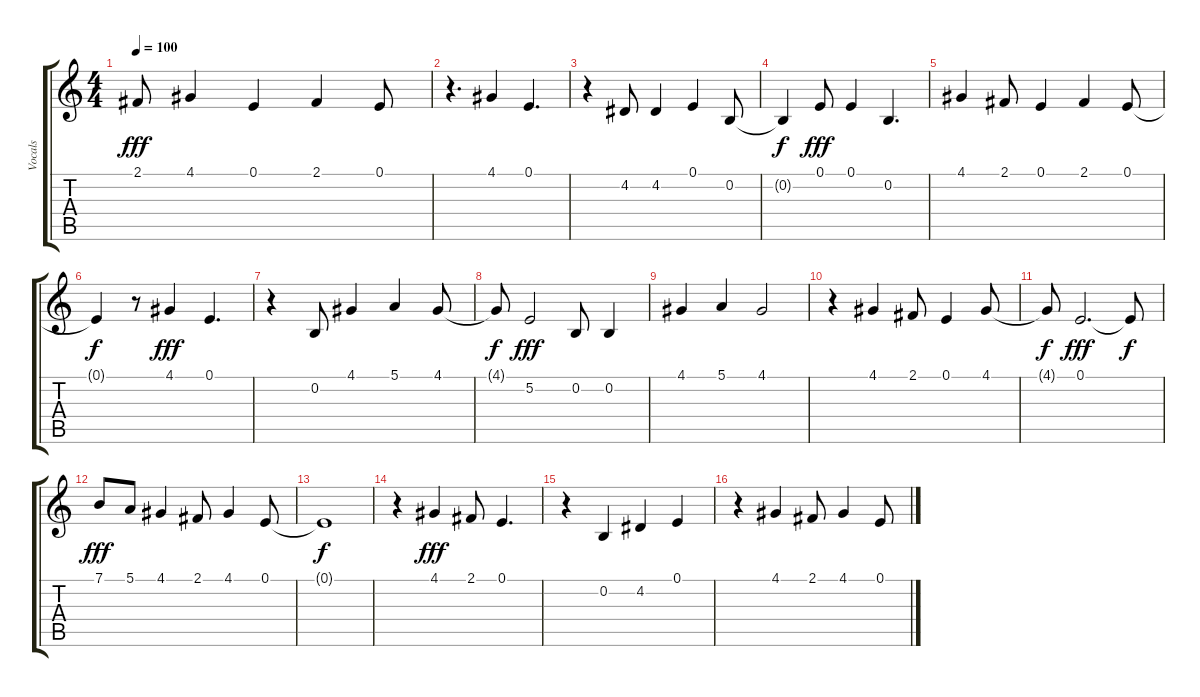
\track ("Vocals" "Vocals") {instrument sopranosax}
\staff {score tabs}
\tuning (E4 B3 G3 D3 A2 E2) {hide}
\ts (4 4)
\tempo 100
\clef g2
\ks c
2.1.8{dy fff} 4.1.4 0.1.4 2.1.4 0.1.8 |
r.4{d} 4.1.4 0.1.4{d} |
r.4 4.2.8 4.2.4 0.1.4 0.2.8 |
0.2{t}.4{dy f} 0.1.8{dy fff} 0.1.4 0.2.4{d} |
4.1.4 2.1.8 0.1.4 2.1.4 0.1.8 |
0.1{t}.4{dy f} r.8 4.1.4{dy fff} 0.1.4{d} |
r.4 0.2.8 4.1.4 5.1.4 4.1.8 |
4.1{t}.8{dy f} 5.2.2{dy fff} 0.2.8 0.2.4 |
4.1.4 5.1.4 4.1.2 |
r.4 4.1.4 2.1.8 0.1.4 4.1.8 |
4.1{t}.8{dy f} 0.1.2{d dy fff} 0.1{t}.8{dy f} |
7.1.8{dy fff} 5.1.8 4.1.4 2.1.8 4.1.4 0.1.8 |
0.1{t}.1{dy f} |
r.4 4.1.4{dy fff} 2.1.8 0.1.4{d} |
r.4 0.2.4 4.2.4 0.1.4 |
r.4 4.1.4 2.1.8 4.1.4 0.1.8
